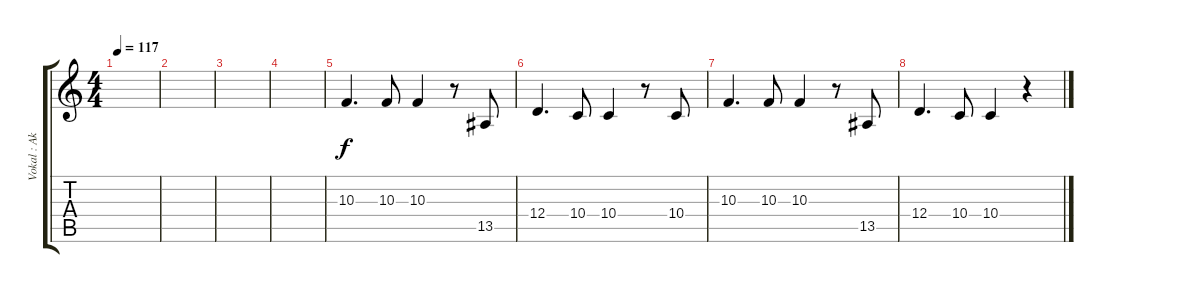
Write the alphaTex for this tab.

\track ("Vokal : Akiyama Mio - San" "Vokal : Ak") {instrument clarinet}
\staff {score tabs}
\tuning (E4 B3 G3 D3 A2 E2) {hide}
\ts (4 4)
\tempo 117
\clef g2
\ks c
|
|
|
|
10.3.4{d} 10.3.8 10.3.4 r.8 13.5.8 |
12.4.4{d} 10.4.8 10.4.4 r.8 10.4.8 |
10.3.4{d} 10.3.8 10.3.4 r.8 13.5.8 |
12.4.4{d} 10.4.8 10.4.4 r.4
